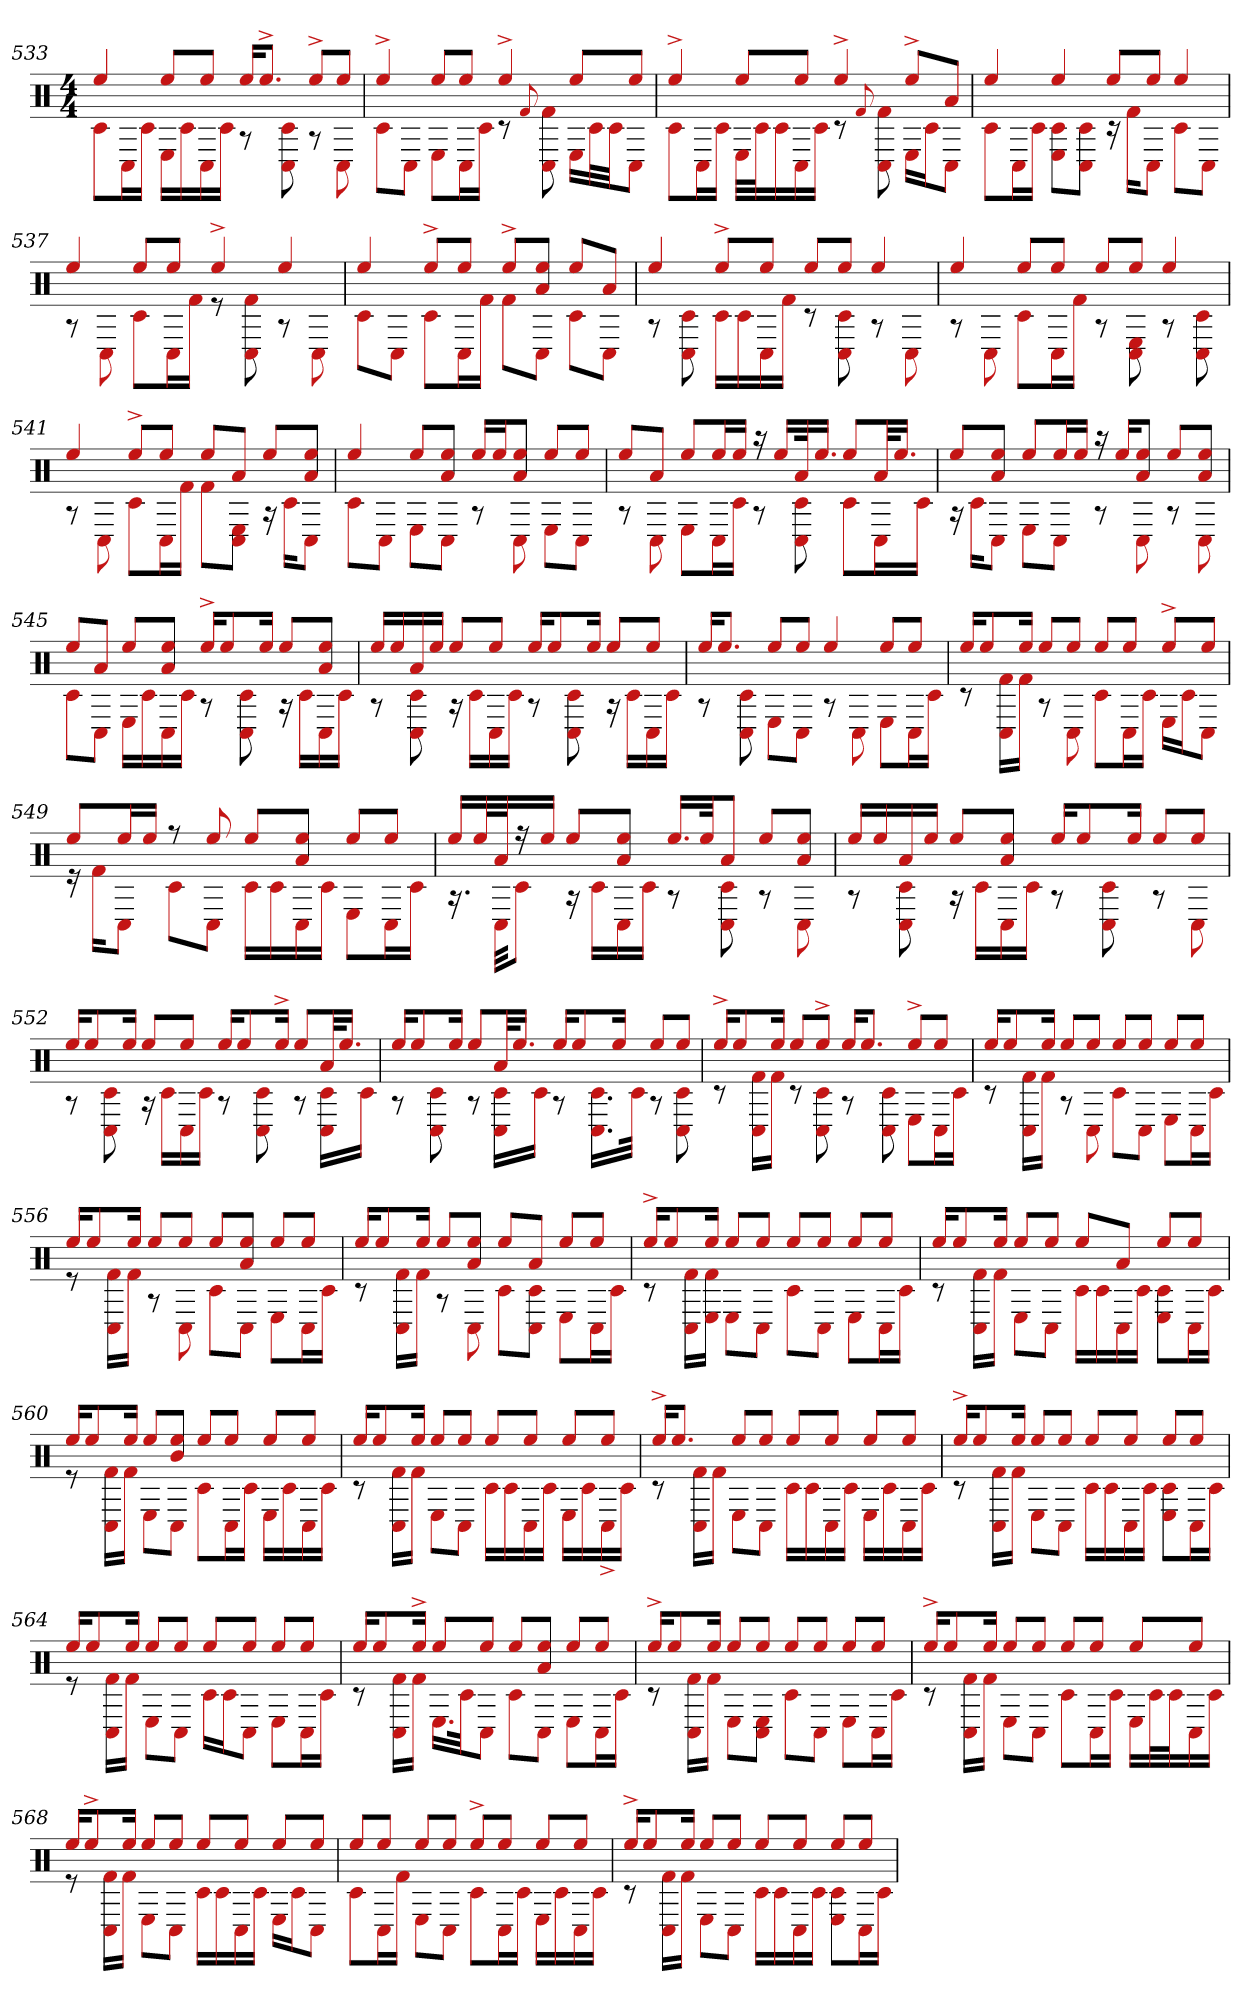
**kern
*part1
*staff1
*clefX
*k[]
*M4/4
=533
*^
4ee	8c#L
.	16C#L
.	16c#JJ
8eeL	16ELL
.	16c#
8eeJ	16C#
.	16c#JJ
16eeKL	8r
8.ee^J	.
.	8C# 8c#
8ee^L	8r
8eeJ	8C#
=534	=534
4ee^	8c#L
.	8C#J
8eeL	8EL
8eeJ	16C#L
.	16c#JJ
4ee^	8r
.	8qqf#
.	8C# 8f#
8eeL	16ELL
.	32c#L
.	32c#JJ
8eeJ	8C#J
=535	=535
4ee^	8c#L
.	16C#L
.	16c#JJ
8eeL	32ELLL
.	32c#J
.	16c#
8eeJ	16C#
.	16c#JJ
4ee^	8r
.	8qqf#
.	8f# 8C#
8ee^L	16ELL
.	16c#J
8aJ	8C#J
=536	=536
4ee	8c#L
.	16C#L
.	16c#JJ
4ee	8c# 8EL
.	8C# 8c#J
8eeL	16r
.	16f#KL
8eeJ	8C#J
4ee	8c#L
.	8C#J
=537	=537
4ee	8r
.	8C#
8eeL	8c#L
8eeJ	16C#L
.	16f#JJ
4ee^	8r
.	8C# 8f#
4ee	8r
.	8C#
=538	=538
4ee	8c#L
.	8C#J
8ee^L	8c#L
8eeJ	16C#L
.	16f#JJ
8ee^L	8f#L
8a 8eeJ	8C#J
8eeL	8c#L
8aJ	8C#J
=539	=539
4ee	8r
.	8c# 8C#
8ee^L	16c#LL
.	16c#
8eeJ	16C#
.	16f#JJ
8eeL	8r
8eeJ	8C# 8c#
4ee	8r
.	8C#
=540	=540
4ee	8r
.	8C#
8eeL	8c#L
8eeJ	16C#L
.	16f#JJ
8eeL	8r
8eeJ	8E 8C#
4ee	8r
.	8C# 8c#
=541	=541
4ee	8r
.	8C#
8ee^L	8c#L
8eeJ	16C#L
.	16f#JJ
8eeL	8f#L
8aJ	8C# 8EJ
8eeL	16r
.	16c#KL
8a 8eeJ	8C#J
=542	=542
4ee	8c#L
.	8C#J
8eeL	8EL
8a 8eeJ	8C#J
16eeLL	8r
16eeJ	.
8a 8eeJ	8C#
8eeL	8EL
8eeJ	8C#J
=543	=543
8eeL	8r
8aJ	8C#
8eeL	8EL
16eeL	16C#L
16eeJJ	16c#JJ
16r	8r
16eeLL	.
32ak	8C# 8c#
16.eeJJ	.
8eeL	8c#L
32akL	16C#L
16.eeJJ	.
.	16c#JJ
=544	=544
8eeL	16r
.	16c#KL
8a 8eeJ	8C#J
8eeL	8EL
16eeL	8C#J
16eeJJ	.
16r	8r
16eeKL	.
8a 8eeJ	8C#
8eeL	8r
8a 8eeJ	8C#
=545	=545
8eeL	8c#L
8aJ	8C#J
8eeL	16ELL
.	16c#
8a 8eeJ	16C#
.	16c#JJ
16ee^KL	8r
8ee	.
.	8C# 8c#
16eeJk	.
8eeL	16r
.	16c#LL
8a 8eeJ	16C#
.	16c#JJ
=546	=546
16eeLL	8r
16ee	.
16a	8C# 8c#
16eeJJ	.
8eeL	16r
.	16c#LL
8eeJ	16C#
.	16c#JJ
16eeKL	8r
8ee	.
.	8C# 8c#
16eeJk	.
8eeL	16r
.	16c#LL
8eeJ	16C#
.	16c#JJ
=547	=547
16eeKL	8r
8.eeJ	.
.	8C# 8c#
8eeL	8EL
8eeJ	8C#J
4ee	8r
.	8C#
8eeL	8EL
8eeJ	16C#L
.	16c#JJ
=548	=548
16eeKL	8r
8ee	.
.	16f# 16C#LL
16eeJk	16f#JJ
8eeL	8r
8eeJ	8C#
8eeL	8c#L
8eeJ	16C#L
.	16c#JJ
8ee^L	16ELL
.	16c#J
8eeJ	8C#J
=549	=549
8eeL	16r
.	16f#KL
16eeL	8C#J
16eeJJ	.
8r	8c#L
8ee	8C#J
8eeL	16c#LL
.	16c#
8a 8eeJ	16C#
.	16c#JJ
8eeL	8EL
8eeJ	16C#L
.	16c#JJ
=550	=550
16eeLL	16.r
32eeL	.
32aJ	32C#KKL
16r	8c#J
16eeJJ	.
8eeL	16r
.	16c#LL
8a 8eeJ	16C#
.	16c#JJ
16.eeLL	8r
32eeJk	.
8aJ	8C# 8c#
8eeL	8r
8ee 8aJ	8C#
=551	=551
16eeLL	8r
16ee	.
16a	8C# 8c#
16eeJJ	.
8eeL	16r
.	16c#LL
8a 8eeJ	16C#
.	16c#JJ
16eeKL	8r
8ee	.
.	8C# 8c#
16eeJk	.
8eeL	8r
8eeJ	8C#
=552	=552
16eeKL	8r
8ee	.
.	8C# 8c#
16eeJk	.
8eeL	16r
.	16c#LL
8eeJ	16C#
.	16c#JJ
16eeKL	8r
8ee	.
.	8C# 8c#
16ee^Jk	.
8eeL	8r
32akL	16c# 16C#LL
16.eeJJ	.
.	16c#JJ
=553	=553
16eeKL	8r
8ee	.
.	8C# 8c#
16eeJk	.
8eeL	8r
32akL	16c# 16C#LL
16.eeJJ	.
.	16c#JJ
16eeKL	8r
8ee	.
.	16.C# 16.c#LL
16eeJk	.
.	32c#JJk
8eeL	8r
8eeJ	8C# 8c#
=554	=554
16ee^KL	8r
8ee	.
.	16C# 16f#LL
16eeJk	16f#JJ
8eeL	8r
8ee^J	8C# 8c#
16eeKL	8r
8.eeJ	.
.	8C# 8c#
8ee^L	8EL
8eeJ	16C#L
.	16c#JJ
=555	=555
16eeKL	8r
8ee	.
.	16C# 16f#LL
16eeJk	16f#JJ
8eeL	8r
8eeJ	8C#
8eeL	8c#L
8eeJ	8C#J
8eeL	8EL
8eeJ	16C#L
.	16c#JJ
=556	=556
16eeKL	8r
8ee	.
.	16f# 16C#LL
16eeJk	16f#JJ
8eeL	8r
8eeJ	8C#
8eeL	8c#L
8a 8eeJ	8C#J
8eeL	8EL
8eeJ	16C#L
.	16c#JJ
=557	=557
16eeKL	8r
8ee	.
.	16f# 16C#LL
16eeJk	16f#JJ
8eeL	8r
8a 8eeJ	8C#
8eeL	8c#L
8aJ	8c# 8C#J
8eeL	8EL
8eeJ	16C#L
.	16c#JJ
=558	=558
16ee^KL	8r
8ee	.
.	16f# 16C#LL
16eeJk	16f# 16EJJ
8eeL	8EL
8eeJ	8C#J
8eeL	8c#L
8eeJ	8C#J
8eeL	8EL
8eeJ	16C#L
.	16c#JJ
=559	=559
16eeKL	8r
8ee	.
.	16C# 16f#LL
16eeJk	16f#JJ
8eeL	8EL
8eeJ	8C#J
8eeL	16c#LL
.	16c#
8aJ	16C#
.	16c#JJ
8eeL	8E 8c#L
8eeJ	16C#L
.	16c#JJ
=560	=560
16eeKL	8r
8ee	.
.	16f# 16C#LL
16eeJk	16f#JJ
8eeL	8EL
8ee 8bJ	8C#J
8eeL	8c#L
8eeJ	16C#L
.	16c#JJ
8eeL	16ELL
.	16c#
8eeJ	16C#
.	16c#JJ
=561	=561
16eeKL	8r
8ee	.
.	16f# 16C#LL
16eeJk	16f#JJ
8eeL	8EL
8eeJ	8C#J
8eeL	16c#LL
.	16c#
8eeJ	16C#
.	16c#JJ
8eeL	16ELL
.	16c#
8eeJ	16C#^
.	16c#JJ
=562	=562
16ee^KL	8r
8.eeJ	.
.	16f# 16C#LL
.	16f#JJ
8eeL	8EL
8eeJ	8C#J
8eeL	16c#LL
.	16c#
8eeJ	16C#
.	16c#JJ
8eeL	16ELL
.	16c#
8eeJ	16C#
.	16c#JJ
=563	=563
16ee^KL	8r
8ee	.
.	16C# 16f#LL
16eeJk	16f#JJ
8eeL	8EL
8eeJ	8C#J
8eeL	16c#LL
.	16c#
8eeJ	16C#
.	16c#JJ
8eeL	8E 8c#L
8eeJ	16C#L
.	16c#JJ
=564	=564
16eeKL	8r
8ee	.
.	16C# 16f#LL
16eeJk	16f#JJ
8eeL	8EL
8eeJ	8C#J
8eeL	16c#LL
.	16c#J
8eeJ	8C#J
8eeL	8EL
8eeJ	16C#L
.	16c#JJ
=565	=565
16eeKL	8r
8ee	.
.	16C# 16f#LL
16ee^Jk	16f#JJ
8eeL	16.ELL
.	32c#Jk
8eeJ	8C#J
8eeL	8c#L
8a 8eeJ	8C#J
8eeL	8EL
8eeJ	16C#L
.	16c#JJ
=566	=566
16ee^KL	8r
8ee	.
.	16f# 16C#LL
16eeJk	16f#JJ
8eeL	8EL
8eeJ	8C# 8EJ
8eeL	8c#L
8eeJ	8C#J
8eeL	8EL
8eeJ	16C#L
.	16c#JJ
=567	=567
16ee^KL	8r
8ee	.
.	16f# 16C#LL
16eeJk	16f#JJ
8eeL	8EL
8eeJ	8C#J
8eeL	8c#L
8eeJ	16C#L
.	16c#JJ
8eeL	16ELL
.	32c#L
.	32c#J
8eeJ	16C#
.	16c#JJ
=568	=568
16eeKL	8r
8ee^	.
.	16f# 16C#LL
16eeJk	16f#JJ
8eeL	8EL
8eeJ	8C#J
8eeL	16c#LL
.	16c#
8eeJ	16C#
.	16c#JJ
8eeL	16ELL
.	16c#J
8eeJ	8C#J
=569	=569
8eeL	8c#L
8eeJ	16C#L
.	16f#JJ
8eeL	8EL
8eeJ	8C#J
8ee^L	8c#L
8eeJ	16C#L
.	16c#JJ
8eeL	16ELL
.	16c#
8eeJ	16C#
.	16c#JJ
=570	=570
16ee^KL	8r
8ee	.
.	16f# 16C#LL
16eeJk	16f#JJ
8eeL	8EL
8eeJ	8C#J
8eeL	16c#LL
.	16c#
8eeJ	16C#
.	16c#JJ
8eeL	8E 8c#L
8eeJ	16C#L
.	16c#JJ
*v	*v
=
*-
